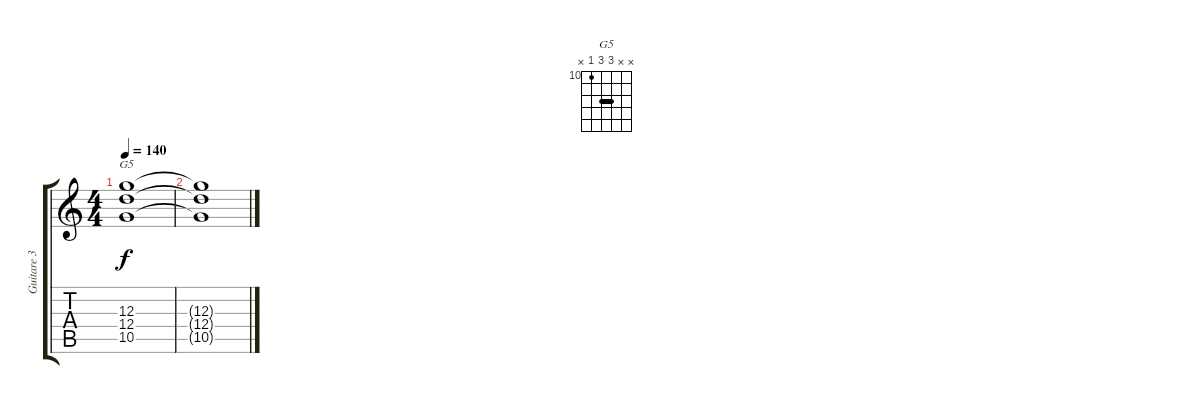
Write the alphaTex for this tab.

\track ("Guitare 3 Disto" "Guitare 3 ") {instrument distortionguitar}
\staff {score tabs}
\tuning (E4 B3 G3 D3 A2 E2) {hide}
\chord ("G5" x x 12 12 10 x) {firstfret 10 barre 12}
\ts (4 4)
\tempo 140
\clef g2
\ks c
(12.3 12.4 10.5).1{ch "G5" dy f} |
(12.3{t} 12.4{t} 10.5{t}).1
